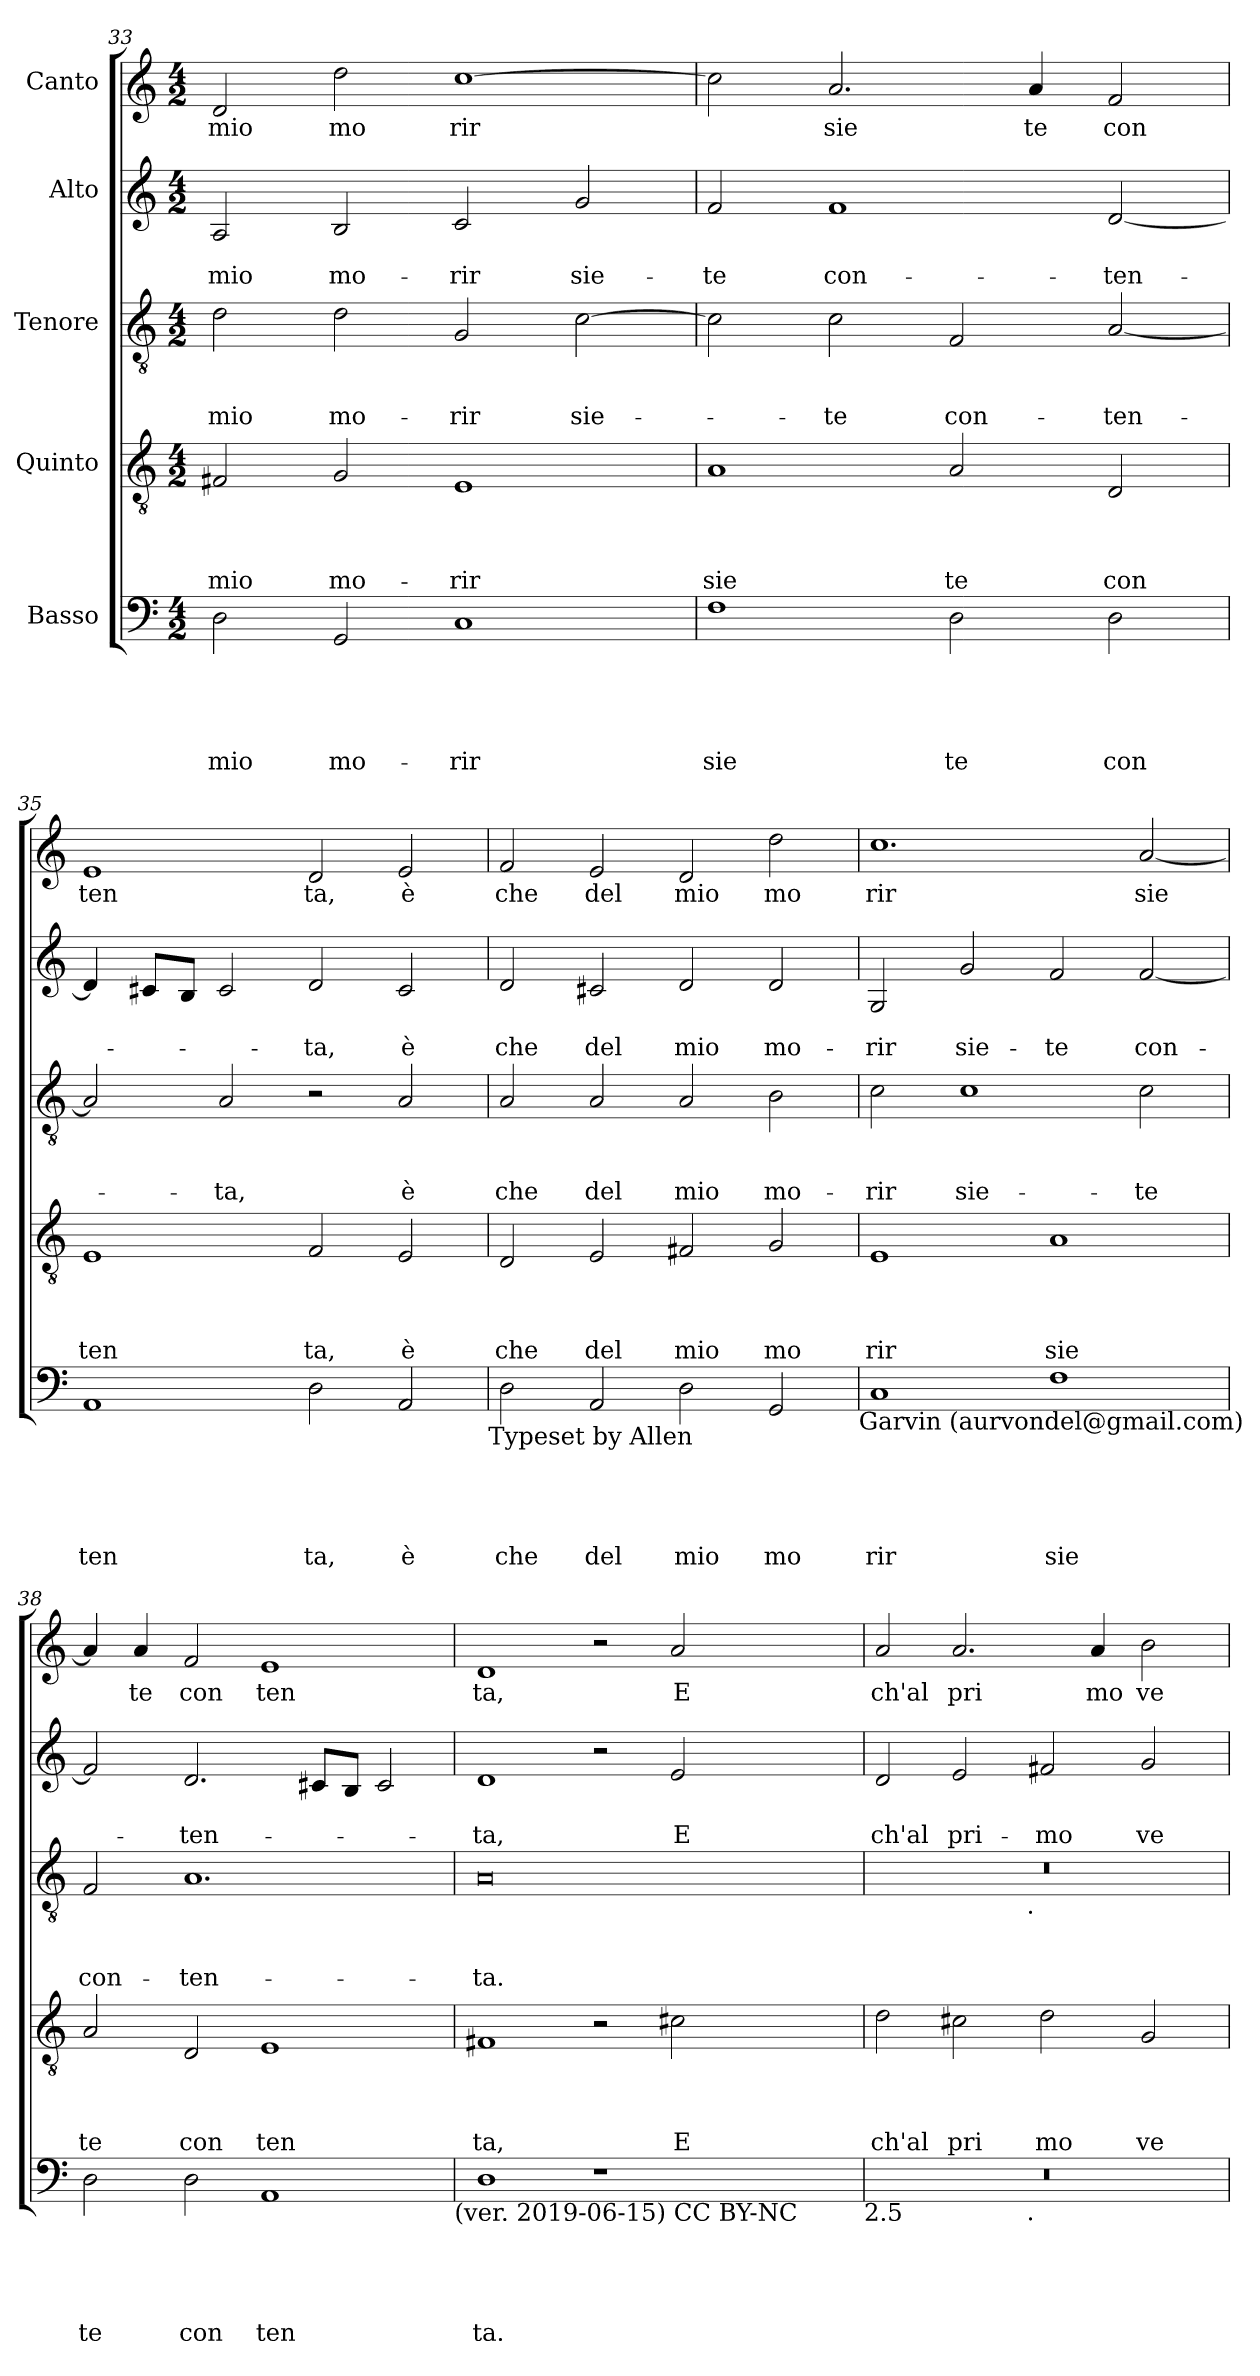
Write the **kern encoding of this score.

**kern	**text	**text	**text	**text	**text	**kern	**text	**text	**text	**text	**kern	**text	**text	**text	**kern	**text	**text	**kern	**text
*part5	*part5	*part5	*part5	*part5	*part5	*part4	*part4	*part4	*part4	*part4	*part3	*part3	*part3	*part3	*part2	*part2	*part2	*part1	*part1
*staff5	*staff5	*staff5	*staff5	*staff5	*staff5	*staff4	*staff4	*staff4	*staff4	*staff4	*staff3	*staff3	*staff3	*staff3	*staff2	*staff2	*staff2	*staff1	*staff1
*I"Basso	*	*	*	*	*	*I"Quinto	*	*	*	*	*I"Tenore	*	*	*	*I"Alto	*	*	*I"Canto	*
*clefF4	*	*	*	*	*	*clefGv2	*	*	*	*	*clefGv2	*	*	*	*clefG2	*	*	*clefG2	*
*k[]	*	*	*	*	*	*k[]	*	*	*	*	*k[]	*	*	*	*k[]	*	*	*k[]	*
*C:	*	*	*	*	*	*C:	*	*	*	*	*C:	*	*	*	*C:	*	*	*C:	*
*M4/2	*	*	*	*	*	*M4/2	*	*	*	*	*M4/2	*	*	*	*M4/2	*	*	*M4/2	*
=33	=33	=33	=33	=33	=33	=33	=33	=33	=33	=33	=33	=33	=33	=33	=33	=33	=33	=33	=33
!	!	!	!	!	!LO:LY:b	!	!	!	!	!LO:LY:b	!	!	!	!LO:LY:b	!	!	!LO:LY:b	!	!LO:LY:b
2D\	.	.	.	.	mio	2F#X/	.	.	.	mio	2d\	.	.	mio	2A/	.	mio	2d/	mio
!	!	!	!	!	!LO:LY:b	!	!	!	!	!LO:LY:b	!	!	!	!LO:LY:b	!	!	!LO:LY:b	!	!LO:LY:b
2GG/	.	.	.	.	mo-	2G/	.	.	.	mo-	2d\	.	.	mo-	2B/	.	mo-	2dd\	mo
!	!	!	!	!	!LO:LY:b	!	!	!	!	!LO:LY:b	!	!	!	!LO:LY:b	!	!	!LO:LY:b	!	!LO:LY:b
1C	.	.	.	.	-rir	1E	.	.	.	-rir	2G/	.	.	-rir	2c/	.	-rir	[<1cc	rir
!	!	!	!	!	!	!	!	!	!	!	!	!	!	!LO:LY:b	!	!	!LO:LY:b	!	!
.	.	.	.	.	.	.	.	.	.	.	[<2c\	.	.	sie-	2g/	.	sie-	.	.
!!LO:PB:g=z
=34	=34	=34	=34	=34	=34	=34	=34	=34	=34	=34	=34	=34	=34	=34	=34	=34	=34	=34	=34
!	!	!	!	!	!LO:LY:b	!	!	!	!	!LO:LY:b	!	!	!	!	!	!	!LO:LY:b	!	!
1F	.	.	.	.	sie	1A	.	.	.	sie	2c\]	.	.	.	2f/	.	-te	2cc\]	.
!	!	!	!	!	!	!	!	!	!	!	!	!	!	!LO:LY:b	!	!	!LO:LY:b	!	!LO:LY:b
.	.	.	.	.	.	.	.	.	.	.	2c\	.	.	-te	1f	.	con-	2.a/	sie
!	!	!	!	!	!LO:LY:b	!	!	!	!	!LO:LY:b	!	!	!	!LO:LY:b	!	!	!	!	!
2D\	.	.	.	.	te	2A/	.	.	.	te	2F/	.	.	con-	.	.	.	.	.
!	!	!	!	!	!	!	!	!	!	!	!	!	!	!	!	!	!	!	!LO:LY:b
.	.	.	.	.	.	.	.	.	.	.	.	.	.	.	.	.	.	4a/	te
!	!	!	!	!	!LO:LY:b	!	!	!	!	!LO:LY:b	!	!	!	!LO:LY:b	!	!	!LO:LY:b	!	!LO:LY:b
2D\	.	.	.	.	con	2D/	.	.	.	con	[<2A/	.	.	-ten-	[<2d/	.	-ten-	2f/	con
=35	=35	=35	=35	=35	=35	=35	=35	=35	=35	=35	=35	=35	=35	=35	=35	=35	=35	=35	=35
!	!	!	!	!	!LO:LY:b	!	!	!	!	!LO:LY:b	!	!	!	!	!	!	!	!	!LO:LY:b
1AA	.	.	.	.	ten	1E	.	.	.	ten	2A/]	.	.	.	4d/]	.	.	1e	ten
.	.	.	.	.	.	.	.	.	.	.	.	.	.	.	8c#X/L	.	.	.	.
.	.	.	.	.	.	.	.	.	.	.	.	.	.	.	8B/J	.	.	.	.
!	!	!	!	!	!	!	!	!	!	!	!	!	!	!LO:LY:b	!	!	!	!	!
.	.	.	.	.	.	.	.	.	.	.	2A/	.	.	-ta,	2c#/	.	.	.	.
!	!	!	!	!	!LO:LY:b	!	!	!	!	!LO:LY:b	!	!	!	!	!	!	!LO:LY:b	!	!LO:LY:b
2D\	.	.	.	.	ta,	2F/	.	.	.	ta,	2r	.	.	.	2d/	.	-ta,	2d/	ta,
!	!	!	!	!	!LO:LY:b	!	!	!	!	!LO:LY:b	!	!	!	!LO:LY:b	!	!	!LO:LY:b	!	!LO:LY:b
2AA/	.	.	.	.	è	2E/	.	.	.	è	2A/	.	.	è	2c#/	.	è	2e/	è
!LO:TX:b:t=Typeset by Allen	!	!	!	!	!	!	!	!	!	!	!	!	!	!	!	!	!	!	!
=36	=36	=36	=36	=36	=36	=36	=36	=36	=36	=36	=36	=36	=36	=36	=36	=36	=36	=36	=36
!	!	!	!	!	!LO:LY:b	!	!	!	!	!LO:LY:b	!	!	!	!LO:LY:b	!	!	!LO:LY:b	!	!LO:LY:b
2D\	.	.	.	.	che	2D/	.	.	.	che	2A/	.	.	che	2d/	.	che	2f/	che
!	!	!	!	!	!LO:LY:b	!	!	!	!	!LO:LY:b	!	!	!	!LO:LY:b	!	!	!LO:LY:b	!	!LO:LY:b
2AA/	.	.	.	.	del	2E/	.	.	.	del	2A/	.	.	del	2c#X/	.	del	2e/	del
!	!	!	!	!	!LO:LY:b	!	!	!	!	!LO:LY:b	!	!	!	!LO:LY:b	!	!	!LO:LY:b	!	!LO:LY:b
2D\	.	.	.	.	mio	2F#X/	.	.	.	mio	2A/	.	.	mio	2d/	.	mio	2d/	mio
!	!	!	!	!	!LO:LY:b	!	!	!	!	!LO:LY:b	!	!	!	!LO:LY:b	!	!	!LO:LY:b	!	!LO:LY:b
2GG/	.	.	.	.	mo	2G/	.	.	.	mo	2B\	.	.	mo-	2d/	.	mo-	2dd\	mo
!LO:TX:b:t=Garvin (aurvondel@gmail.com)	!	!	!	!	!	!	!	!	!	!	!	!	!	!	!	!	!	!	!
=37	=37	=37	=37	=37	=37	=37	=37	=37	=37	=37	=37	=37	=37	=37	=37	=37	=37	=37	=37
!	!	!	!	!	!LO:LY:b	!	!	!	!	!LO:LY:b	!	!	!	!LO:LY:b	!	!	!LO:LY:b	!	!LO:LY:b
1C	.	.	.	.	rir	1E	.	.	.	rir	2c\	.	.	-rir	2G/	.	-rir	1.cc	rir
!	!	!	!	!	!	!	!	!	!	!	!	!	!	!LO:LY:b	!	!	!LO:LY:b	!	!
.	.	.	.	.	.	.	.	.	.	.	1c	.	.	sie-	2g/	.	sie-	.	.
!	!	!	!	!	!LO:LY:b	!	!	!	!	!LO:LY:b	!	!	!	!	!	!	!LO:LY:b	!	!
1F	.	.	.	.	sie	1A	.	.	.	sie	.	.	.	.	2f/	.	-te	.	.
!	!	!	!	!	!	!	!	!	!	!	!	!	!	!LO:LY:b	!	!	!LO:LY:b	!	!LO:LY:b
.	.	.	.	.	.	.	.	.	.	.	2c\	.	.	-te	[<2f/	.	con-	[<2a/	sie
=38	=38	=38	=38	=38	=38	=38	=38	=38	=38	=38	=38	=38	=38	=38	=38	=38	=38	=38	=38
!	!	!	!	!	!LO:LY:b	!	!	!	!	!LO:LY:b	!	!	!	!LO:LY:b	!	!	!	!	!
2D\	.	.	.	.	te	2A/	.	.	.	te	2F/	.	.	con-	2f/]	.	.	4a/]	.
!	!	!	!	!	!	!	!	!	!	!	!	!	!	!	!	!	!	!	!LO:LY:b
.	.	.	.	.	.	.	.	.	.	.	.	.	.	.	.	.	.	4a/	te
!	!	!	!	!	!LO:LY:b	!	!	!	!	!LO:LY:b	!	!	!	!LO:LY:b	!	!	!LO:LY:b	!	!LO:LY:b
2D\	.	.	.	.	con	2D/	.	.	.	con	1.A	.	.	-ten-	2.d/	.	-ten-	2f/	con
!	!	!	!	!	!LO:LY:b	!	!	!	!	!LO:LY:b	!	!	!	!	!	!	!	!	!LO:LY:b
1AA	.	.	.	.	ten	1E	.	.	.	ten	.	.	.	.	.	.	.	1e	ten
.	.	.	.	.	.	.	.	.	.	.	.	.	.	.	8c#X/L	.	.	.	.
.	.	.	.	.	.	.	.	.	.	.	.	.	.	.	8B/J	.	.	.	.
.	.	.	.	.	.	.	.	.	.	.	.	.	.	.	2c#/	.	.	.	.
!LO:TX:b:t=(ver. 2019-06-15) CC BY-NC	!	!	!	!	!	!	!	!	!	!	!	!	!	!	!	!	!	!	!
=39	=39	=39	=39	=39	=39	=39	=39	=39	=39	=39	=39	=39	=39	=39	=39	=39	=39	=39	=39
!	!	!	!	!	!LO:LY:b	!	!	!	!	!LO:LY:b	!	!	!	!LO:LY:b	!	!	!LO:LY:b	!	!LO:LY:b
1D	.	.	.	.	ta.	1F#X	.	.	.	ta,	0A	.	.	-ta.	1d	.	-ta,	1d	ta,
1r	.	.	.	.	.	2r	.	.	.	.	.	.	.	.	2r	.	.	2r	.
!	!	!	!	!	!	!	!	!	!	!LO:LY:b	!	!	!	!	!	!	!LO:LY:b	!	!LO:LY:b
.	.	.	.	.	.	2c#X\	.	.	.	E	.	.	.	.	2e/	.	E	2a/	E
1ryy	.	.	.	.	.	1ryy	.	.	.	.	1ryy	.	.	.	1ryy	.	.	1ryy	.
!LO:TX:b:t=2.5	!	!	!	!	!	!	!	!	!	!	!	!	!	!	!	!	!	!	!
=40	=40	=40	=40	=40	=40	=40	=40	=40	=40	=40	=40	=40	=40	=40	=40	=40	=40	=40	=40
!	!	!	!	!	!	!	!	!	!	!LO:LY:b	!	!	!	!	!	!	!LO:LY:b	!	!LO:LY:b
*^	*	*	*	*	*	*	*	*	*	*	*^	*	*	*	*	*	*	*	*
0r	2ryy	.	.	.	.	.	2d\	.	.	.	ch'al	0r	2ryy	.	.	.	2d/	.	ch'al	2a/	ch'al
!	!	!	!	!	!	!	!	!	!	!	!LO:LY:b	!	!	!	!	!	!	!	!LO:LY:b	!	!LO:LY:b
.	4...ryy	.	.	.	.	.	2c#X\	.	.	.	pri	.	4...ryy	.	.	.	2e/	.	pri-	2.a/	pri
!	!	!	!	!	!	!	!	!	!	!	!	!	!LO:TX:b:t=.	!	!	!	!	!	!	!	!
!	!LO:TX:b:t=.	!	!	!	!	!	!	!	!	!	!	!	!	!	!	!	!	!	!	!	!
.	1ryy	.	.	.	.	.	.	.	.	.	.	.	1ryy	.	.	.	.	.	.	.	.
!	!	!	!	!	!	!	!	!	!	!	!LO:LY:b	!	!	!	!	!	!	!	!LO:LY:b	!	!
.	.	.	.	.	.	.	2d\	.	.	.	mo	.	.	.	.	.	2f#X/	.	-mo	.	.
!	!	!	!	!	!	!	!	!	!	!	!	!	!	!	!	!	!	!	!	!	!LO:LY:b
.	.	.	.	.	.	.	.	.	.	.	.	.	.	.	.	.	.	.	.	4a/	mo
!	!	!	!	!	!	!	!	!	!	!	!LO:LY:b	!	!	!	!	!	!	!	!LO:LY:b	!	!LO:LY:b
.	.	.	.	.	.	.	2G/	.	.	.	ve	.	.	.	.	.	2g/	.	ve-	2b\	ve
.	32ryy	.	.	.	.	.	.	.	.	.	.	.	32ryy	.	.	.	.	.	.	.	.
*v	*v	*	*	*	*	*	*	*	*	*	*	*v	*v	*	*	*	*	*	*	*	*
=	=	=	=	=	=	=	=	=	=	=	=	=	=	=	=	=	=	=	=
*-	*-	*-	*-	*-	*-	*-	*-	*-	*-	*-	*-	*-	*-	*-	*-	*-	*-	*-	*-
